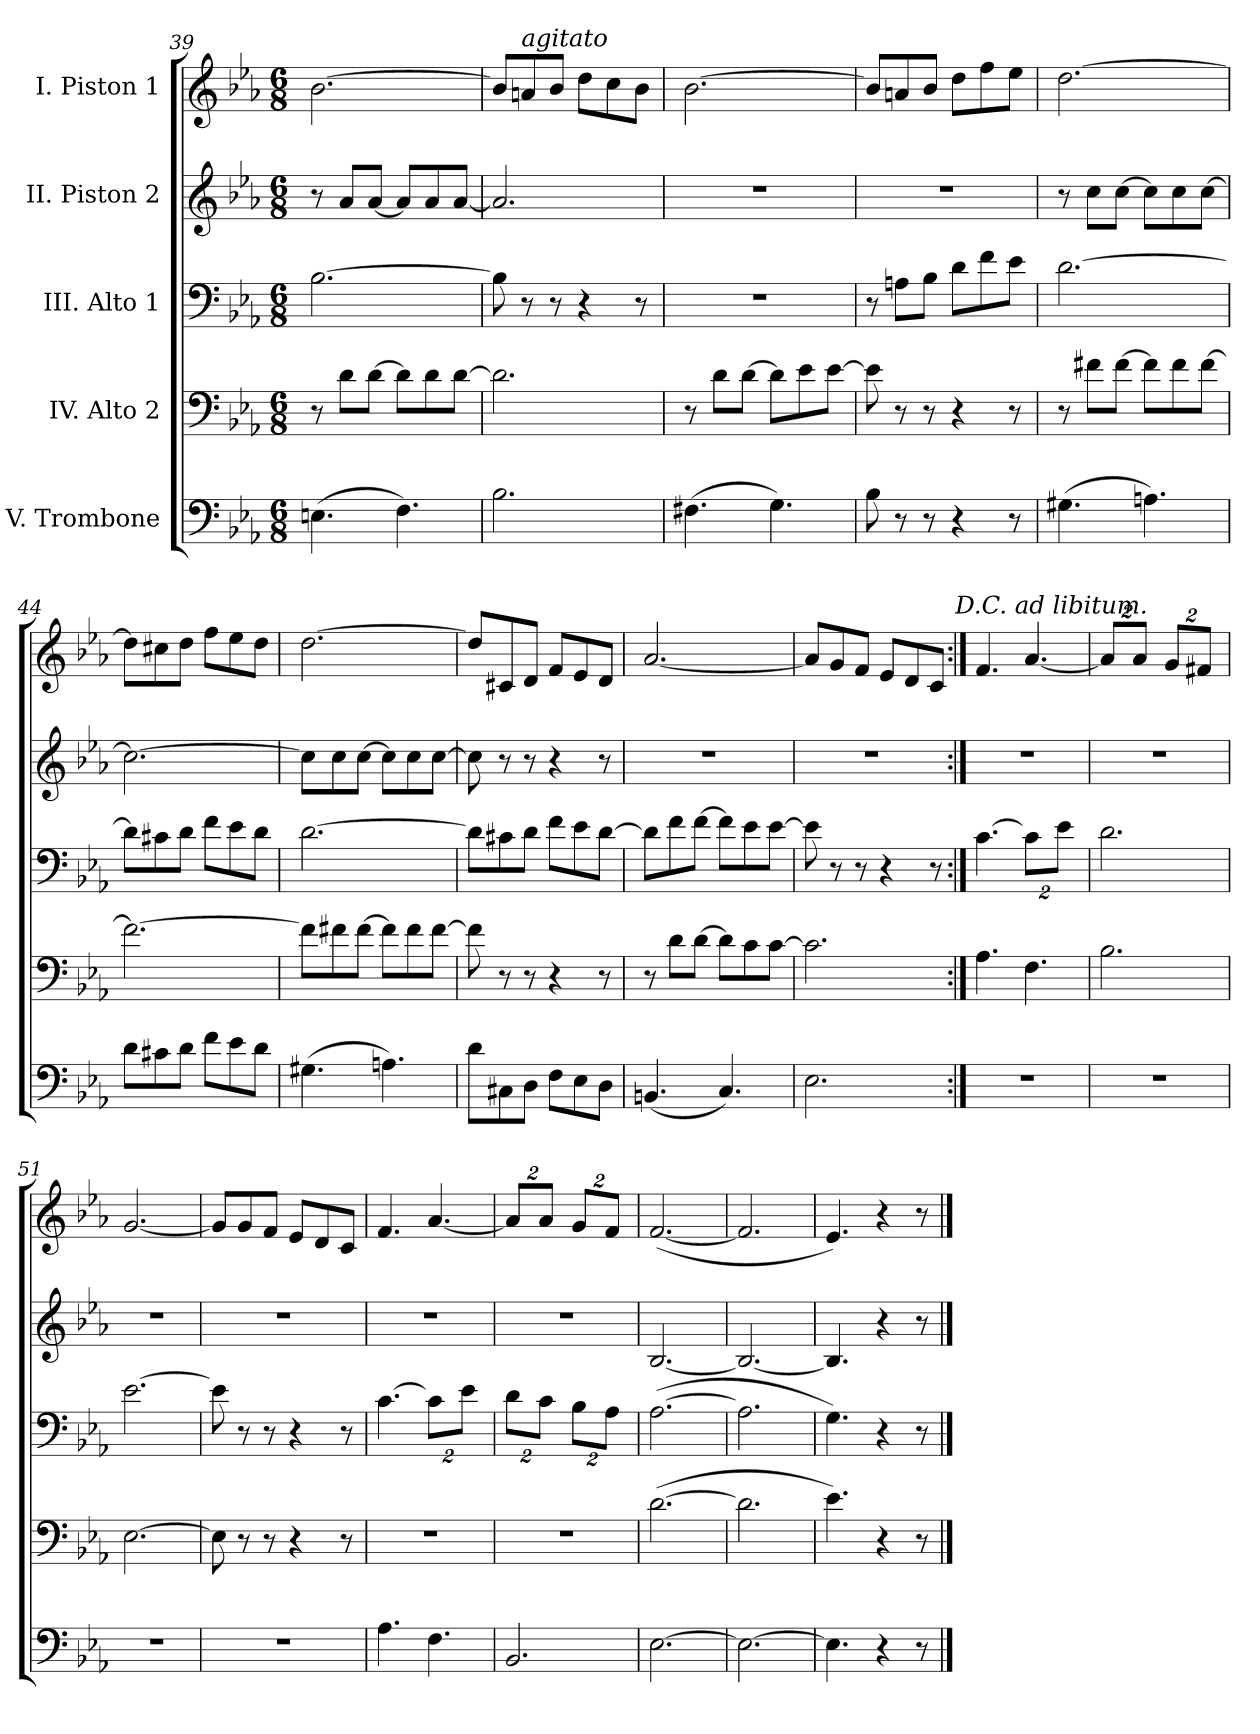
**kern	**kern	**kern	**kern	**kern
*part5	*part4	*part3	*part2	*part1
*staff5	*staff4	*staff3	*staff2	*staff1
*I"V. Trombone	*I"IV. Alto 2	*I"III. Alto 1	*I"II. Piston 2	*I"I. Piston 1
*clefF4	*clefF4	*clefF4	*clefG2	*clefG2
*k[b-e-a-]	*k[b-e-a-]	*k[b-e-a-]	*k[b-e-a-]	*k[b-e-a-]
*E-:	*E-:	*E-:	*E-:	*E-:
*M6/8	*M6/8	*M6/8	*M6/8	*M6/8
=39	=39	=39	=39	=39
(>4.En	8r	[2.B-	8r	[2.b-
.	8dL	.	8a-L	.
.	[8dJ	.	[8a-J	.
4.F)	8dL]	.	8a-L]	.
.	8d	.	8a-	.
.	[8dJ	.	[8a-J	.
=40	=40	=40	=40	=40
2.B-	2.d]	8B-]	2.a-]	8b-L]
!	!	!	!	!LO:TX:a:i:t=agitato
.	.	8r	.	8an
.	.	8r	.	8b-J
.	.	4r	.	8ddL
.	.	.	.	8cc
.	.	8r	.	8b-J
!!LO:LB:g=z
=41	=41	=41	=41	=41
!	!	!LO:N:vis=1	!LO:N:vis=1	!
(>4.F#X	8r	2.r	2.r	[2.b-
.	8dL	.	.	.
.	[8dJ	.	.	.
4.G)	8dL]	.	.	.
.	8e-	.	.	.
.	[8e-J	.	.	.
=42	=42	=42	=42	=42
!	!	!	!LO:N:vis=1	!
8B-	8e-]	8r	2.r	8b-L]
8r	8r	8AnL	.	8an
8r	8r	8B-J	.	8b-J
4r	4r	8dL	.	8ddL
.	.	8f	.	8ff
8r	8r	8e-J	.	8ee-J
=43	=43	=43	=43	=43
(>4.G#X	8r	[2.d	8r	[2.dd
.	8f#XL	.	8ccL	.
.	[8f#J	.	[8ccJ	.
4.An)	8f#L]	.	8ccL]	.
.	8f#	.	8cc	.
.	[8f#J	.	[8ccJ	.
=44	=44	=44	=44	=44
8dL	2.f#_	8dL]	2.cc_	8ddL]
8c#X	.	8c#X	.	8cc#X
8dJ	.	8dJ	.	8ddJ
8fL	.	8fL	.	8ffL
8e-	.	8e-	.	8ee-
8dJ	.	8dJ	.	8ddJ
=45	=45	=45	=45	=45
(>4.G#X	8f#L]	[2.d	8ccL]	[2.dd
.	8f#	.	8cc	.
.	[8f#J	.	[8ccJ	.
4.An)	8f#L]	.	8ccL]	.
.	8f#	.	8cc	.
.	[8f#J	.	[8ccJ	.
!!LO:LB:g=z
=46	=46	=46	=46	=46
8dL	8f#]	8dL]	8cc]	8ddL]
8C#X	8r	8c#X	8r	8c#X
8DJ	8r	8dJ	8r	8dJ
8FL	4r	8fL	4r	8fL
8E-	.	8e-	.	8e-
8DJ	8r	[8dJ	8r	8dJ
=47	=47	=47	=47	=47
!	!	!	!LO:N:vis=1	!
(<4.BBn	8r	8dL]	2.r	[2.a-
.	8dL	8f	.	.
.	[8dJ	[8fJ	.	.
4.C)	8dL]	8fL]	.	.
.	8c	8e-	.	.
.	[8cJ	[8e-J	.	.
=48	=48	=48	=48	=48
!	!	!	!LO:N:vis=1	!
2.E-	2.c]	8e-]	2.r	8a-L]
.	.	8r	.	8g
.	.	8r	.	8fJ
.	.	4r	.	8e-L
.	.	.	.	8d
.	.	8r	.	8cJ
!	!	!	!	!LO:TX:a:i:t=D.C. ad libitum.
=49:|!	=49:|!	=49:|!	=49:|!	=49:|!
!LO:N:vis=1	!	!	!LO:N:vis=1	!
2.r	4.A-	[4.c	2.r	4.f
.	4.F	16%3cL]	.	[4.a-
.	.	16%3e-J	.	.
=50	=50	=50	=50	=50
!LO:N:vis=1	!	!	!LO:N:vis=1	!
2.r	2.B-	2.d	2.r	16%3a-L]
.	.	.	.	16%3a-J
.	.	.	.	16%3gL
.	.	.	.	16%3f#XJ
=51	=51	=51	=51	=51
!LO:N:vis=1	!	!	!LO:N:vis=1	!
2.r	[2.E-	[2.e-	2.r	[2.g
!!LO:LB:g=z
=52	=52	=52	=52	=52
!LO:N:vis=1	!	!	!LO:N:vis=1	!
2.r	8E-]	8e-]	2.r	8gL]
.	8r	8r	.	8g
.	8r	8r	.	8fJ
.	4r	4r	.	8e-L
.	.	.	.	8d
.	8r	8r	.	8cJ
=53	=53	=53	=53	=53
!	!LO:N:vis=1	!	!LO:N:vis=1	!
4.A-	2.r	[4.c	2.r	4.f
4.F	.	16%3cL]	.	[4.a-
.	.	16%3e-J	.	.
=54	=54	=54	=54	=54
!	!LO:N:vis=1	!	!LO:N:vis=1	!
2.BB-	2.r	16%3dL	2.r	16%3a-L]
.	.	16%3cJ	.	16%3a-J
.	.	16%3B-L	.	16%3gL
.	.	16%3A-J	.	16%3fJ
=55	=55	=55	=55	=55
[2.E-	(>[2.d	(>[2.A-	[2.B-	(<[2.f
=56	=56	=56	=56	=56
2.E-_	2.d]	2.A-]	2.B-_	2.f]
=57	=57	=57	=57	=57
4.E-]	4.e-)	4.G)	4.B-]	4.e-)
4r	4r	4r	4r	4r
8r	8r	8r	8r	8r
==	==	==	==	==
*-	*-	*-	*-	*-
